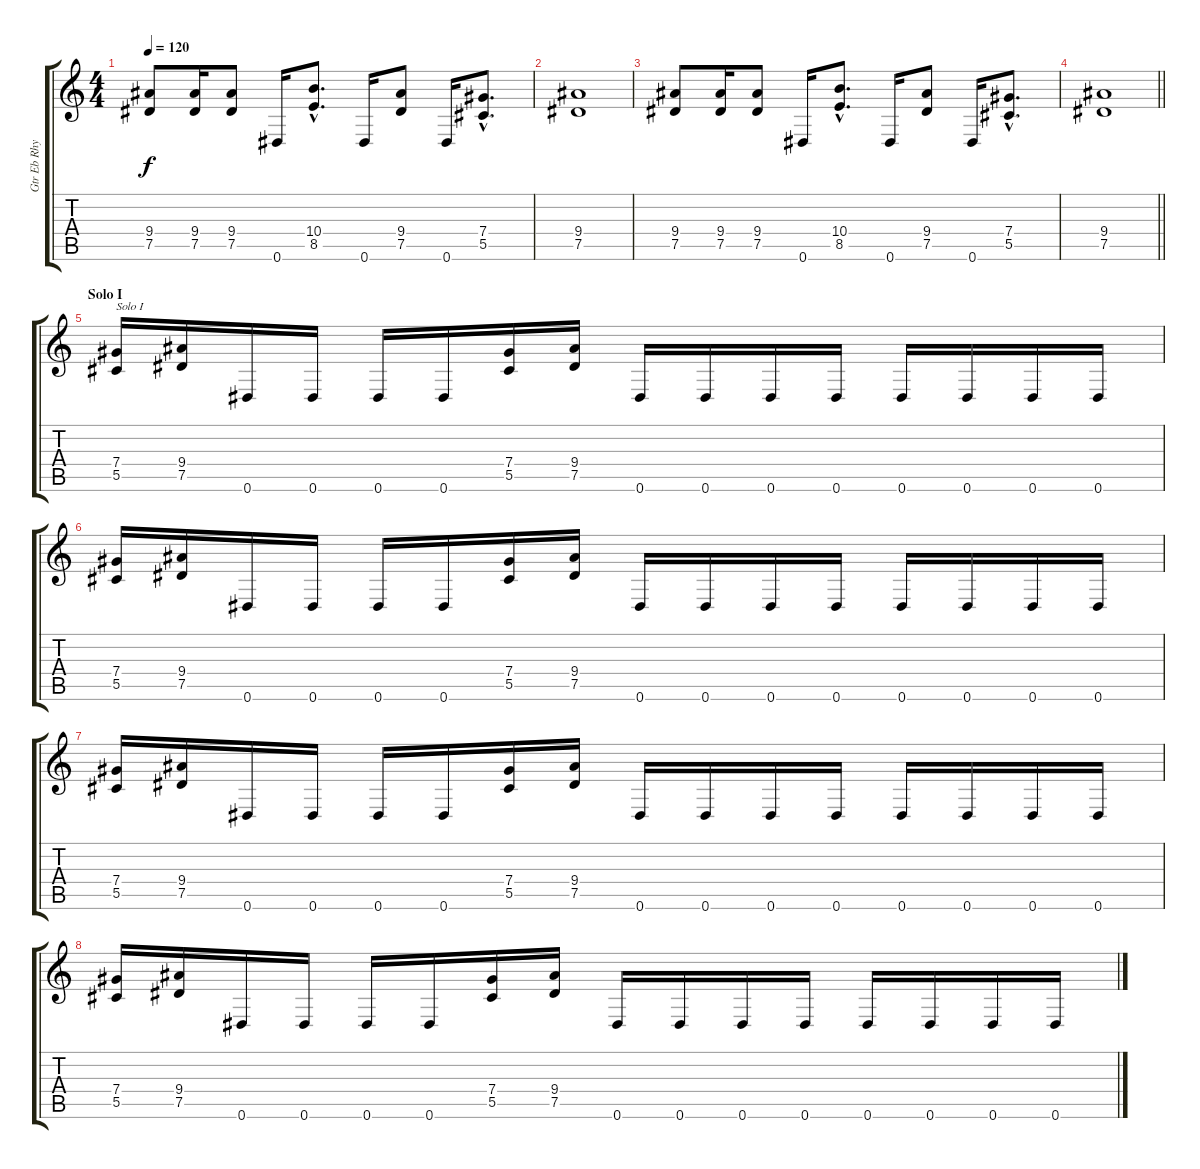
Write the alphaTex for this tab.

\track ("Gtr Eb Rhy I" "Gtr Eb Rhy") {instrument distortionguitar}
\staff {score tabs}
\tuning (Eb4 Bb3 Gb3 Db3 Ab2 Eb2) {hide}
\ts (4 4)
\tempo 120
\clef g2
\ks c
(9.4 7.5).8{dy f} (9.4 7.5).16 (9.4 7.5).8 0.6.16 (10.4{hac} 8.5{hac}).8{d} 0.6.16 (9.4 7.5).8 0.6.16 (7.4{hac} 5.5{hac}).8{d} |
(9.4 7.5).1 |
(9.4 7.5).8 (9.4 7.5).16 (9.4 7.5).8 0.6.16 (10.4{hac} 8.5{hac}).8{d} 0.6.16 (9.4 7.5).8 0.6.16 (7.4{hac} 5.5{hac}).8{d} |
\barLineRight lightlight
(9.4 7.5).1 |
\section ("" "Solo I")
(7.4 5.5).16{txt "Solo I"} (9.4 7.5).16 0.6.16 0.6.16 0.6.16 0.6.16 (7.4 5.5).16 (9.4 7.5).16 0.6.16 0.6.16 0.6.16 0.6.16 0.6.16 0.6.16 0.6.16 0.6.16 |
(7.4 5.5).16 (9.4 7.5).16 0.6.16 0.6.16 0.6.16 0.6.16 (7.4 5.5).16 (9.4 7.5).16 0.6.16 0.6.16 0.6.16 0.6.16 0.6.16 0.6.16 0.6.16 0.6.16 |
(7.4 5.5).16 (9.4 7.5).16 0.6.16 0.6.16 0.6.16 0.6.16 (7.4 5.5).16 (9.4 7.5).16 0.6.16 0.6.16 0.6.16 0.6.16 0.6.16 0.6.16 0.6.16 0.6.16 |
(7.4 5.5).16 (9.4 7.5).16 0.6.16 0.6.16 0.6.16 0.6.16 (7.4 5.5).16 (9.4 7.5).16 0.6.16 0.6.16 0.6.16 0.6.16 0.6.16 0.6.16 0.6.16 0.6.16
